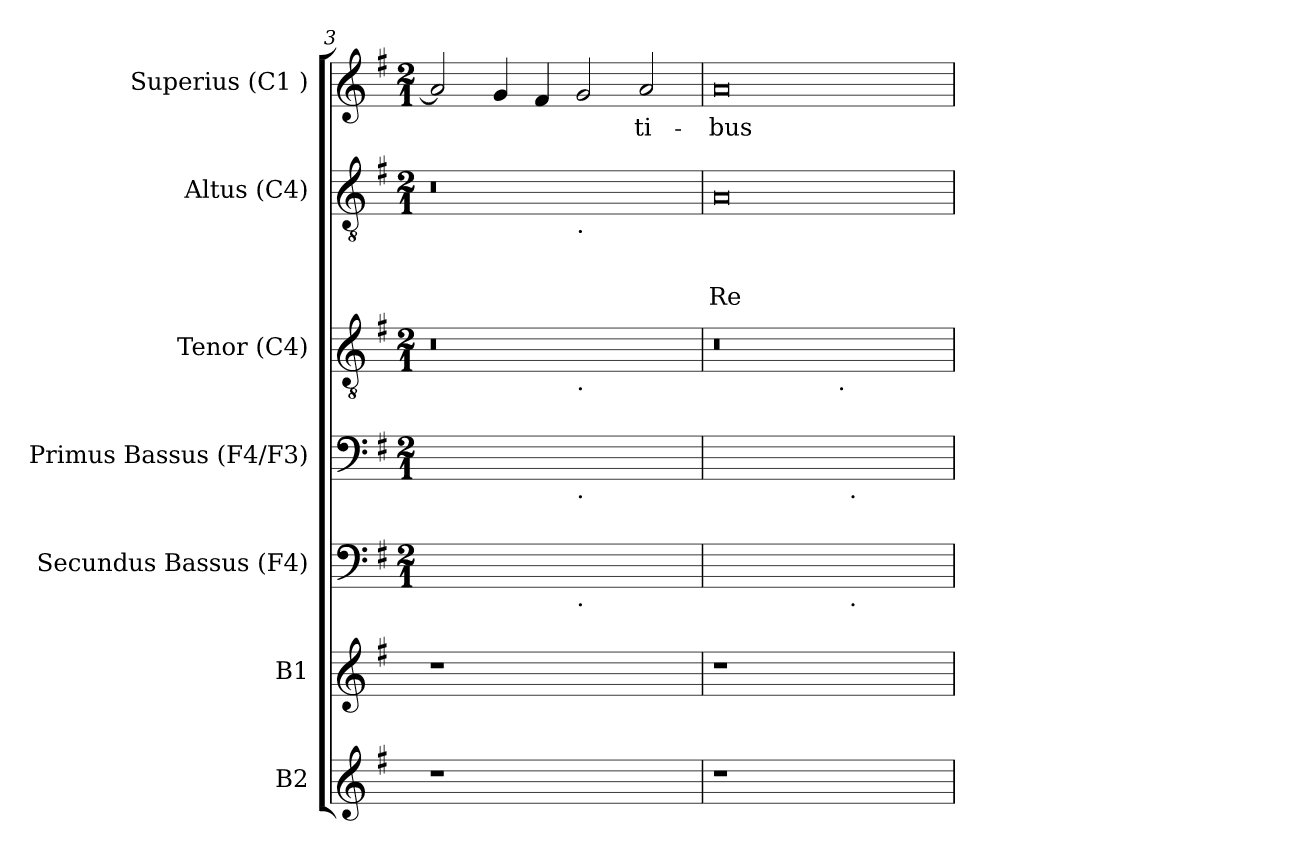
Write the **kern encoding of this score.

**kern	**kern	**kern	**kern	**kern	**kern	**text	**text	**text	**kern	**text
*part7	*part6	*part5	*part4	*part3	*part2	*part2	*part2	*part2	*part1	*part1
*staff7	*staff6	*staff5	*staff4	*staff3	*staff2	*staff2	*staff2	*staff2	*staff1	*staff1
*I"B2	*I"B1	*I"Secundus Bassus (F4)	*I"Primus Bassus (F4/F3)	*I"Tenor (C4)	*I"Altus (C4)	*	*	*	*I"Superius (C1 )	*
*I'B2	*I'B1	*	*	*I'T.	*I'A.	*	*	*	*I'S.	*
*clefG2	*clefG2	*clefF4	*clefF4	*clefGv2	*clefGv2	*	*	*	*clefG2	*
*	*	*ITrd7c12	*ITrd7c12	*	*	*	*	*	*	*
*k[f#]	*k[f#]	*k[f#]	*k[f#]	*k[f#]	*k[f#]	*	*	*	*k[f#]	*
*G:	*G:	*G:	*G:	*G:	*G:	*	*	*	*G:	*
*	*	*M2/1	*M2/1	*M2/1	*M2/1	*	*	*	*M2/1	*
=3	=3	=3	=3	=3	=3	=3	=3	=3	=3	=3
*	*	*	*	*^	*^	*	*	*	*	*
1r	1r	1ryy	1ryy	0r	1ryy	0r	1ryy	.	.	.	2a/]	.
.	.	.	.	.	.	.	.	.	.	.	4g/	.
.	.	.	.	.	.	.	.	.	.	.	4f#/	.
!	!	!	!	!	!	!	!LO:TX:b:t=.	!	!	!	!	!
!	!	!	!	!	!LO:TX:b:t=.	!	!	!	!	!	!	!
!	!	!	!LO:TX:b:t=.	!	!	!	!	!	!	!	!	!
!	!	!LO:TX:b:t=.	!	!	!	!	!	!	!	!	!	!
1ryy	1ryy	1ryy	1ryy	.	1ryy	.	1ryy	.	.	.	2g/	.
!	!	!	!	!	!	!	!	!	!	!	!	!LO:LY:b
.	.	.	.	.	.	.	.	.	.	.	2a/	-ti-
=4	=4	=4	=4	=4	=4	=4	=4	=4	=4	=4	=4	=4
!	!	!	!	!	!	!	!	!	!	!LO:LY:b:rj	!	!LO:LY:b
*	*	*	*	*	*	*v	*v	*	*	*	*	*
1r	1r	1ryy	1ryy	0r	2ryy	0A	.	.	Re-	0a	-bus
.	.	.	.	.	4...ryy	.	.	.	.	.	.
!	!	!	!	!	!LO:TX:b:t=.	!	!	!	!	!	!
.	.	.	.	.	1ryy	.	.	.	.	.	.
!	!	!	!LO:TX:b:t=.	!	!	!	!	!	!	!	!
!	!	!LO:TX:b:t=.	!	!	!	!	!	!	!	!	!
1ryy	1ryy	1ryy	1ryy	.	.	.	.	.	.	.	.
.	.	.	.	.	32ryy	.	.	.	.	.	.
*	*	*	*	*v	*v	*	*	*	*	*	*
=	=	=	=	=	=	=	=	=	=	=
*-	*-	*-	*-	*-	*-	*-	*-	*-	*-	*-
